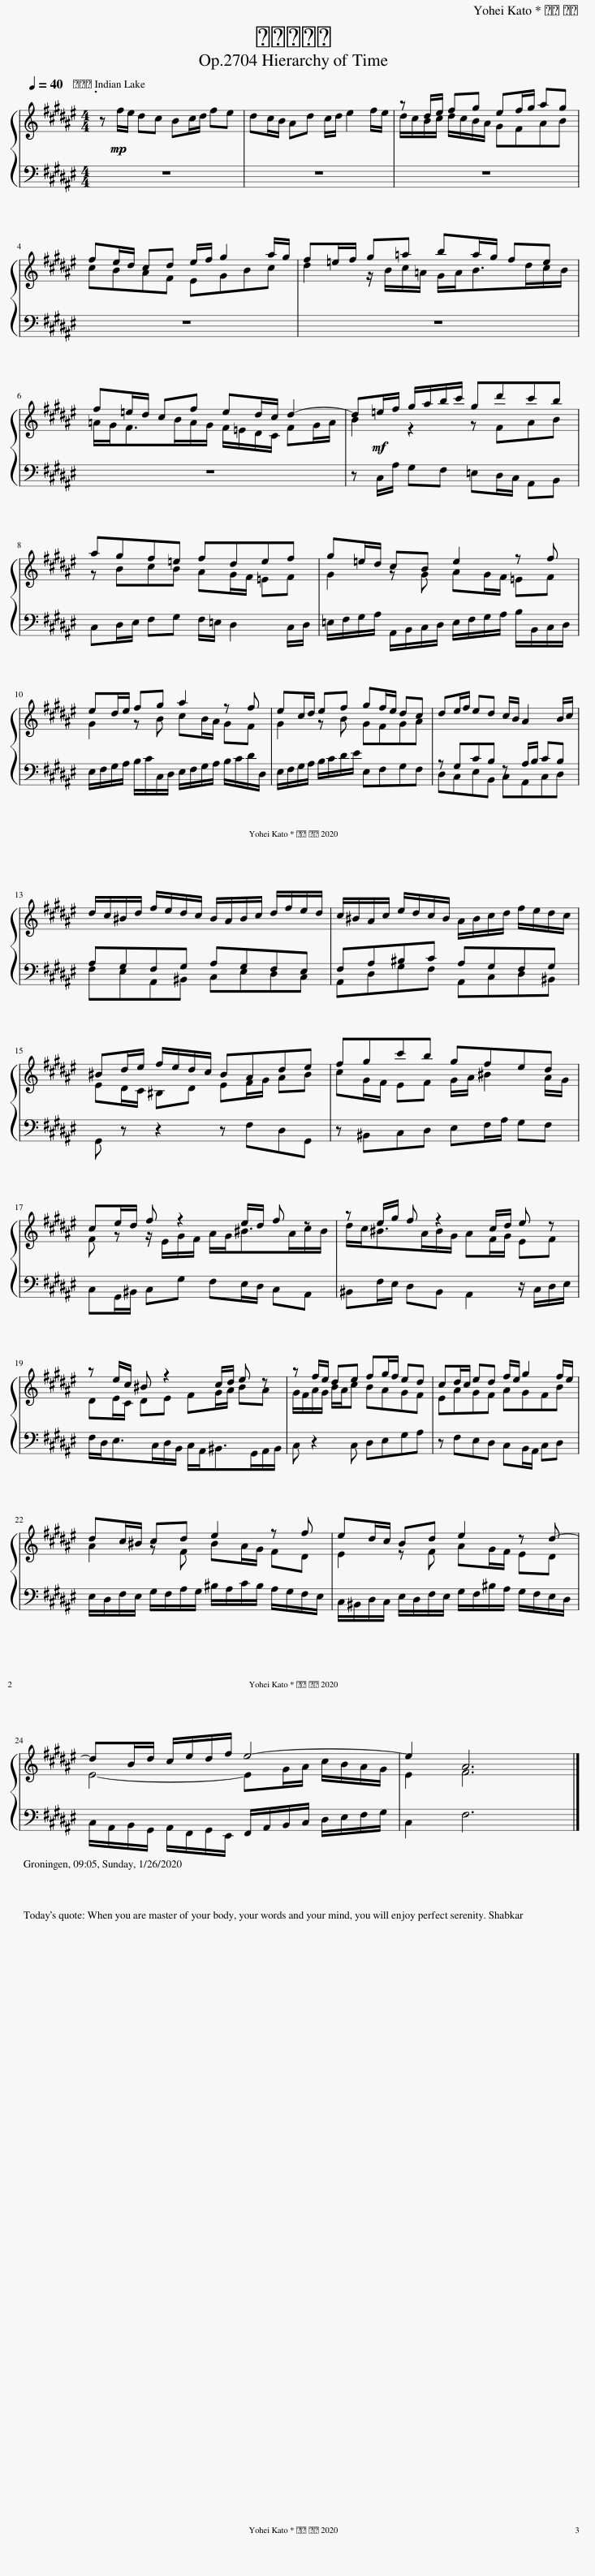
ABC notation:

X:1
%%score { ( 1 3 ) | ( 2 4 ) }
L:1/8
Q:1/4=40
M:4/4
I:linebreak $
K:F#
V:1 treble
V:3 treble
V:2 bass
V:4 bass
V:1
 z!mp! f/e/ dc Bc/d/ fe | dc/B/ Ad c/d/ e2 f/e/ | d/c/B/c/ d/c/B/A/ GFAB |$ cBAF EGBc | d2 z/ B/c/=A/ G/A<Bd/c/B/ |$ %5
 =A/G<FB/A/G/ F/=E/D/C/ FG/A/ | B2 z2 z FAB |$ z BcB AG/F/ =EF | G2 z G AG/F/ =EF |$ G2 z B cB/A/ GF | %10
 G2 z B GFGA | de/f/ ed c/B/ A2 B/c/ |$ d/c/^B/d/ f/e/d/c/ B/A/B/c/ d/f/e/d/ | c/^B/A/c/ e/d/c/B/ A/B/c/d/ f/e/d/c/ |$ ED/C/ ^B,D EF/G/ A^B | %15
 cG/F/ EF G/A/ ^B2 A/G/ |$ F z z/ E/G/F/ A/G<^BA/c/B/ | d/c<^BA/B/G/ AF/G/ EF |$ DE/C/ DE FG/A/ ^BA | G/F/A/G/ B/A/c BAGF | %20
 EAGF AGFB |$ A2 z F ^BA/G/ FD | E2 z F AG/F/ ED |$ E4- EG/A/ c/B/A/G/ | E2 F6 |] %25
V:2
 z8 | z8 | z8 |$ z8 | z8 |$ %5
 z8 | z C,/A,/ G,F, =E,D,/C,/ A,,B,, |$ C,D,/E,/ F,G, F,/=E,/ D,2 C,/D,/ | =E,/F,/G,/A,/ A,,/B,,/C,/D,/ E,/F,/G,/A,/ B,/B,,/C,/D,/ |$ E,/F,/G,/A,/ B,/C/C,/D,/ E,/F,/G,/A,/ B,/C/D/D,/ | %10
 E,/F,/G,/A,/ B,/C/D/E/ E,F,G,F, | D,C,E,B,, C,A,,C,D, |$ F,E,A,,^B,, C,E,D,C, | A,,D,G,F, A,,C,D,^B,, |$ G,, z z2 z F,D,G,, | %15
 z ^B,,C,D, E,F,/A,/ G,F, |$ C,G,,/^B,,/ C,G, F,E,/D,/ C,A,, | ^B,,F,/E,/ D,B,, A,,2 z/ C,/D,/E,/ |$ F,/D,<E,C,/D,/B,,/ C,/A,,<^B,,G,,/A,,/B,,/ | C, z2 C, D,E,G,A, | %20
 z F,E,D, C,B,,/A,,/ C,D, |$ E,/D,/F,/E,/ G,/F,/A,/G,/ ^B,/A,/C/B,/ A,/G,/F,/E,/ | C,/^B,,/D,/C,/ E,/D,/F,/E,/ G,/F,/^B,/A,/ G,/F,/E,/D,/ |$ C,/A,,/B,,/G,,/ A,,/F,,/G,,/E,,/ F,,/A,,/B,,/C,/ D,/E,/F,/G,/ | C,2 F,6 |] %25
V:3
 x8 | x8 | z d/e/ fg ef/g/ ag |$ fe/d/ cd e/f/ g2 a/g/ | f=e/f/ g=a ba/g/ fe |$ %5
 f=e/d/ cf ed/c/ d2- | d!mf!=e/f/ g/a/b/c'/ gd'c'b |$ agf=e fdef | g=e/d/ cB e2 z f |$ ed/e/ fg a2 z f | %10
 ec/d/ ef gf/e/ dc | x8 |$ x8 | x8 |$ ^Bd/e/ f/e/d/c/ BAde | %15
 fgc'b gfed |$ ce/d/ f z2 e/d/ f z | z e/g/ f z2 c/d/ e z |$ z e/c/ ^B z2 c/d/ e z | z f/e/ de fg/f/ ed | %20
 cd/c/ ed f/e/ g2 f/e/ |$ dc/^B/ cd e2 z f | ed/c/ Bd e2 z d- |$ dB/d/ c/e/d/f/ e4- | e2 A6 |] %25
V:4
 x8 | x8 | x8 |$ x8 | x8 |$ %5
 x8 | x8 |$ x8 | x8 |$ x8 | %10
 x8 | z G,CB, z A,/B,/ CB, |$ A,G,F,G, A,G,F,E, | F,A,^B,C A,G,F,G, |$ x8 | %15
 x8 |$ x8 | x8 |$ x8 | x8 | %20
 x8 |$ x8 | x8 |$ x8 | x8 |] %25
